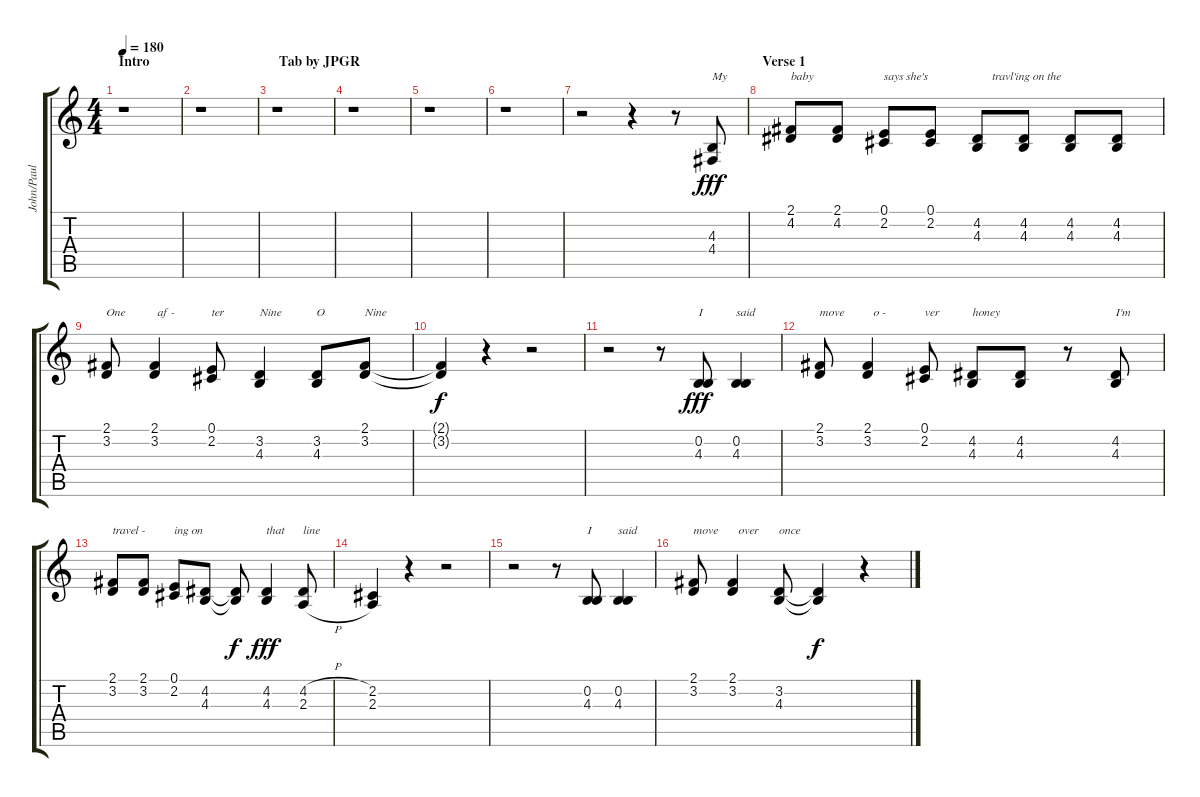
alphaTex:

\track ("John/Paul Vocals" "John/Paul ") {instrument tenorsax}
\staff {score tabs}
\tuning (E4 B3 G3 D3 A2 E2) {hide}
\ts (4 4)
\section ("" "Intro                                     Tab by JPGR")
\tempo 180
\clef g2
\ks c
r.1{dy fff instrument tenorsax} |
r.1 |
r.1 |
r.1 |
r.1 |
r.1 |
r.2 r.4 r.8 (4.3 4.4).8{txt "My"} |
\section ("" "Verse 1")
(2.1 4.2).8{txt "baby"} (2.1 4.2).8 (0.1 2.2).8{txt "says she's"} (0.1 2.2).8 (4.2 4.3).8{txt "     travl'ing on the"} (4.2 4.3).8 (4.2 4.3).8 (4.2 4.3).8 |
(2.1 3.2).8{txt "One"} (2.1 3.2).4{txt " af -"} (0.1 2.2).8{txt "ter"} (3.2 4.3).4{txt "Nine"} (3.2 4.3).8{txt "O"} (2.1 3.2).8{txt "Nine"} |
(2.1{t} 3.2{t}).4{dy f} r.4 r.2 |
r.2 r.8 (0.2 4.3).8{txt "I" dy fff} (0.2 4.3).4{txt "said"} |
(2.1 3.2).8{txt "move"} (2.1 3.2).4{txt "  o -"} (0.1 2.2).8{txt "ver"} (4.2 4.3).8{txt "honey"} (4.2 4.3).8 r.8 (4.2 4.3).8{txt "I'm"} |
(2.1 3.2).8{txt "travel -"} (2.1 3.2).8 (0.1 2.2).8{txt "ing on"} (4.2 4.3).8 (4.2{t} 4.3{t}).8{dy f} (4.2 4.3).4{txt "that" dy fff} (4.2{h} 2.3{h}).8{txt "line"} |
(2.2 2.3).4 r.4 r.2 |
r.2 r.8 (0.2 4.3).8{txt "I"} (0.2 4.3).4{txt "said"} |
(2.1 3.2).8{txt "move"} (2.1 3.2).4{txt "  over"} (3.2 4.3).8{txt "once"} (3.2{t} 4.3{t}).4{dy f} r.4
